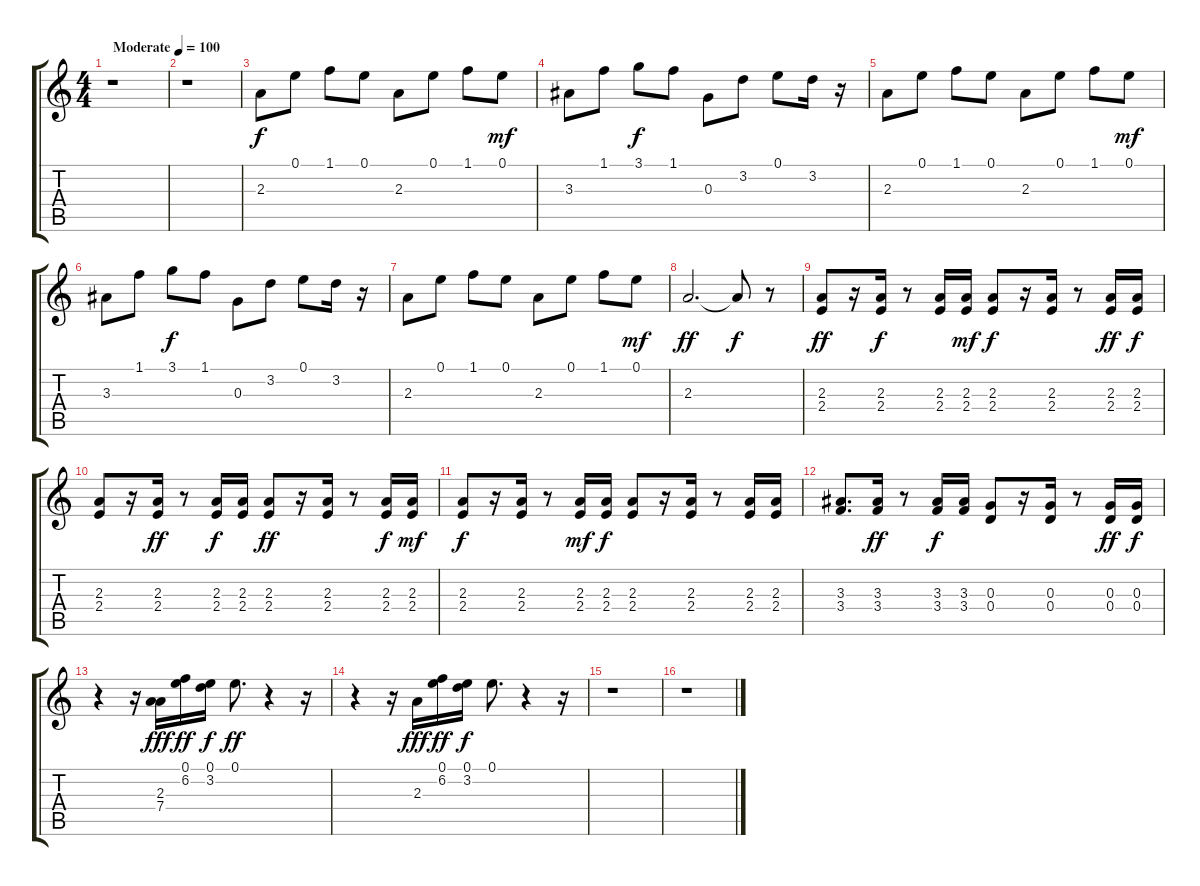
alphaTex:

\track "" {instrument acousticguitarnylon}
\staff {score tabs}
\tuning (E4 B3 G3 D3 A2 E2) {hide}
\ts (4 4)
\tempo (100 "Moderate")
\clef g2
\ks c
r.1{dy f instrument acousticguitarnylon} |
r.1 |
2.3.8{volume 13 balance 0 instrument acousticguitarsteel} 0.1.8 1.1.8 0.1.8 2.3.8 0.1.8 1.1.8 0.1.8{dy mf} |
3.3.8 1.1.8 3.1.8{dy f} 1.1.8 0.3.8 3.2.8 0.1.8 3.2.16 r.16 |
2.3.8 0.1.8 1.1.8 0.1.8 2.3.8 0.1.8 1.1.8 0.1.8{dy mf} |
3.3.8 1.1.8 3.1.8{dy f} 1.1.8 0.3.8 3.2.8 0.1.8 3.2.16 r.16 |
2.3.8 0.1.8 1.1.8 0.1.8 2.3.8 0.1.8 1.1.8 0.1.8{dy mf} |
2.3.2{d dy ff} 2.3{t}.8{dy f} r.8 |
(2.3 2.4).8{dy ff} r.16 (2.3 2.4).16{dy f} r.8 (2.3 2.4).16 (2.3 2.4).16{dy mf} (2.3 2.4).8{dy f} r.16 (2.3 2.4).16 r.8 (2.3 2.4).16{dy ff} (2.3 2.4).16{dy f} |
(2.3 2.4).8 r.16 (2.3 2.4).16{dy ff} r.8 (2.3 2.4).16{dy f} (2.3 2.4).16 (2.3 2.4).8{dy ff} r.16 (2.3 2.4).16 r.8 (2.3 2.4).16{dy f} (2.3 2.4).16{dy mf} |
(2.3 2.4).8{dy f} r.16 (2.3 2.4).16 r.8 (2.3 2.4).16{dy mf} (2.3 2.4).16{dy f} (2.3 2.4).8 r.16 (2.3 2.4).16 r.8 (2.3 2.4).16 (2.3 2.4).16 |
(3.3 3.4).8{d} (3.3 3.4).16{dy ff} r.8 (3.3 3.4).16{dy f} (3.3 3.4).16 (0.3 0.4).8 r.16 (0.3 0.4).16 r.8 (0.3 0.4).16{dy ff} (0.3 0.4).16{dy f} |
r.4 r.16 (2.3 7.4).16{dy fff} (0.1 6.2).16{dy ff} (0.1 3.2).16{dy f} 0.1.8{d dy ff} r.4 r.16 |
r.4 r.16 2.3.16{dy fff} (0.1 6.2).16{dy ff} (0.1 3.2).16{dy f} 0.1.8{d} r.4 r.16 |
r.1 |
r.1
